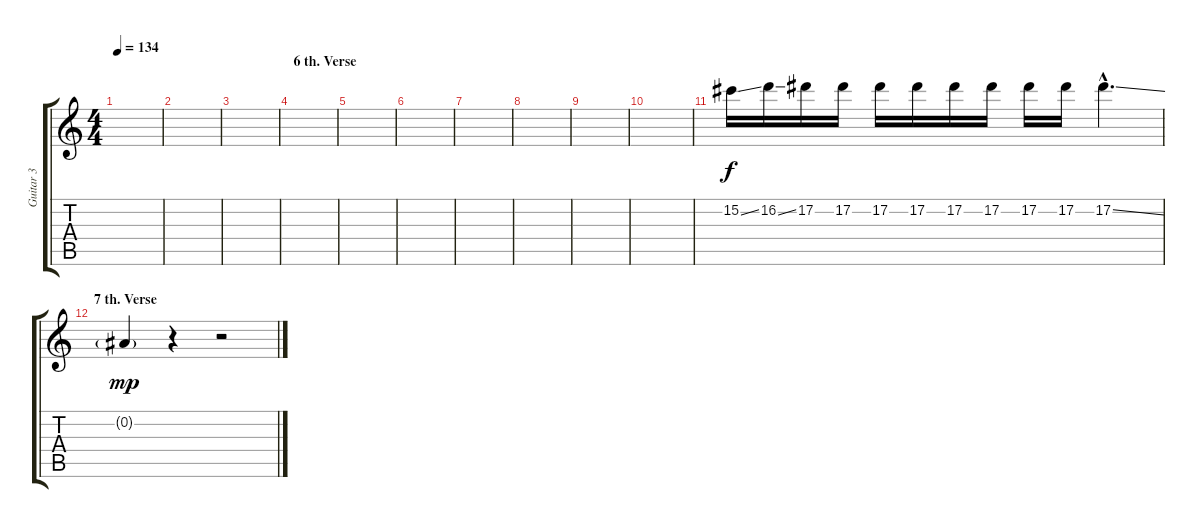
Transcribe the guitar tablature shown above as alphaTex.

\track ("Guitar 3" "Guitar 3") {instrument distortionguitar}
\staff {score tabs}
\tuning (Eb4 Bb3 Gb3 Db3 Ab2 Eb2) {hide}
\ts (4 4)
\tempo 134
\clef g2
\ks c
|
|
|
\section ("" "6 th. Verse")
|
|
|
|
|
|
|
15.2{ss}.16 16.2{ss}.16 17.2.16 17.2.16 17.2.16 17.2.16 17.2.16 17.2.16 17.2.16 17.2.16 17.2{ss hac}.4{d} |
\section ("" "7 th. Verse")
0.2{g}.4{dy mp} r.4 r.2
